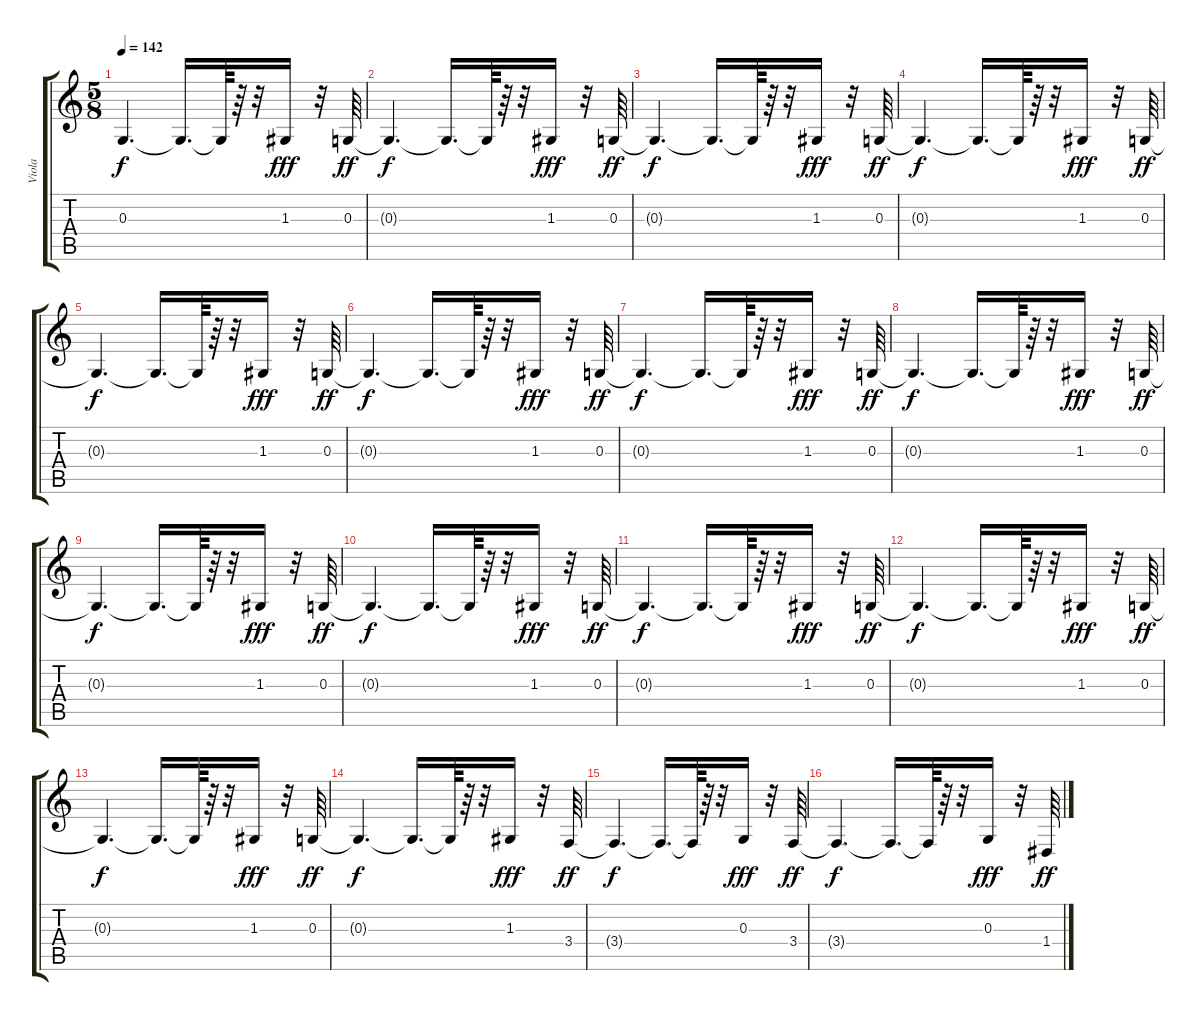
\track ("Viola                               " "Viola     ") {instrument viola}
\staff {score tabs}
\tuning (E4 B3 G3 D3 A2 E2) {hide}
\ts (5 8)
\tempo 142
\clef g2
\ks c
0.3{t}.4{d dy f} 0.3{t}.16{d} 0.3{t}.64 r.64 r.32 1.3.16{dy fff} r.32 0.3.64{dy ff} |
0.3{t}.4{d dy f} 0.3{t}.16{d} 0.3{t}.64 r.64 r.32 1.3.16{dy fff} r.32 0.3.64{dy ff} |
0.3{t}.4{d dy f} 0.3{t}.16{d} 0.3{t}.64 r.64 r.32 1.3.16{dy fff} r.32 0.3.64{dy ff} |
0.3{t}.4{d dy f} 0.3{t}.16{d} 0.3{t}.64 r.64 r.32 1.3.16{dy fff} r.32 0.3.64{dy ff} |
0.3{t}.4{d dy f} 0.3{t}.16{d} 0.3{t}.64 r.64 r.32 1.3.16{dy fff} r.32 0.3.64{dy ff} |
0.3{t}.4{d dy f} 0.3{t}.16{d} 0.3{t}.64 r.64 r.32 1.3.16{dy fff} r.32 0.3.64{dy ff} |
0.3{t}.4{d dy f} 0.3{t}.16{d} 0.3{t}.64 r.64 r.32 1.3.16{dy fff} r.32 0.3.64{dy ff} |
0.3{t}.4{d dy f} 0.3{t}.16{d} 0.3{t}.64 r.64 r.32 1.3.16{dy fff} r.32 0.3.64{dy ff} |
0.3{t}.4{d dy f} 0.3{t}.16{d} 0.3{t}.64 r.64 r.32 1.3.16{dy fff} r.32 0.3.64{dy ff} |
0.3{t}.4{d dy f} 0.3{t}.16{d} 0.3{t}.64 r.64 r.32 1.3.16{dy fff} r.32 0.3.64{dy ff} |
0.3{t}.4{d dy f} 0.3{t}.16{d} 0.3{t}.64 r.64 r.32 1.3.16{dy fff} r.32 0.3.64{dy ff} |
0.3{t}.4{d dy f} 0.3{t}.16{d} 0.3{t}.64 r.64 r.32 1.3.16{dy fff} r.32 0.3.64{dy ff} |
0.3{t}.4{d dy f} 0.3{t}.16{d} 0.3{t}.64 r.64 r.32 1.3.16{dy fff} r.32 0.3.64{dy ff} |
0.3{t}.4{d dy f} 0.3{t}.16{d} 0.3{t}.64 r.64 r.32 1.3.16{dy fff} r.32 3.4.64{dy ff} |
3.4{t}.4{d dy f} 3.4{t}.16{d} 3.4{t}.64 r.64 r.32 0.3.16{dy fff} r.32 3.4.64{dy ff} |
3.4{t}.4{d dy f} 3.4{t}.16{d} 3.4{t}.64 r.64 r.32 0.3.16{dy fff} r.32 1.4.64{dy ff}
